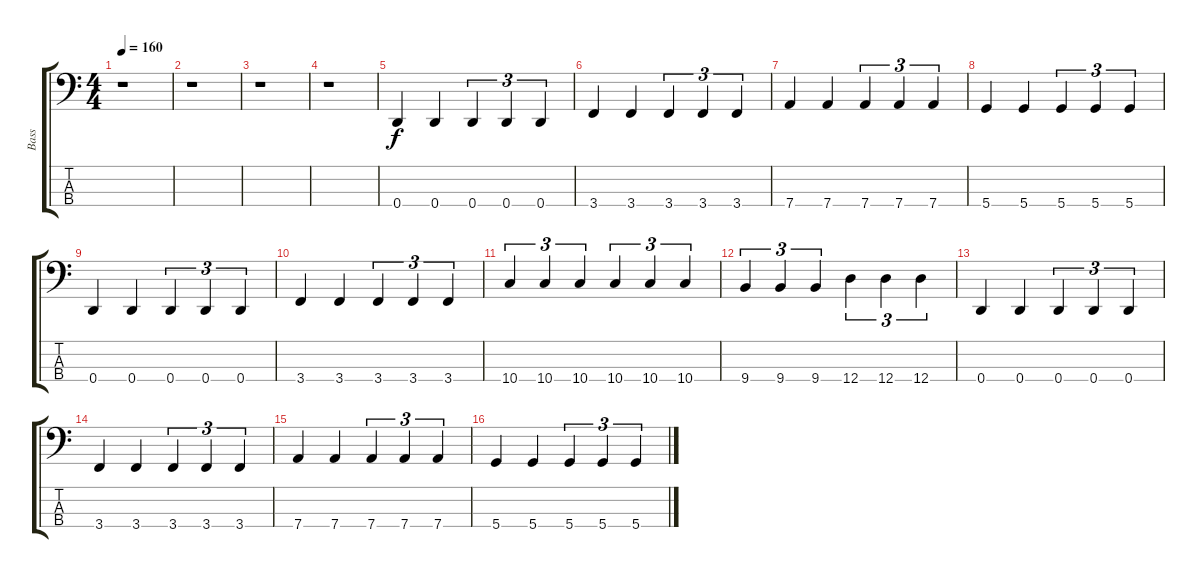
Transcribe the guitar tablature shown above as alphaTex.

\track ("Bass" "Bass") {instrument electricbassfinger}
\staff {score tabs}
\tuning (G2 D2 A1 D1) {hide}
\ts (4 4)
\tempo 160
\clef f4
\ks c
r.1{dy f instrument electricbassfinger} |
r.1 |
r.1 |
r.1 |
0.4.4 0.4.4 0.4.4{tu (3 2)} 0.4.4{tu (3 2)} 0.4.4{tu (3 2)} |
3.4.4 3.4.4 3.4.4{tu (3 2)} 3.4.4{tu (3 2)} 3.4.4{tu (3 2)} |
7.4.4 7.4.4 7.4.4{tu (3 2)} 7.4.4{tu (3 2)} 7.4.4{tu (3 2)} |
5.4.4 5.4.4 5.4.4{tu (3 2)} 5.4.4{tu (3 2)} 5.4.4{tu (3 2)} |
0.4.4 0.4.4 0.4.4{tu (3 2)} 0.4.4{tu (3 2)} 0.4.4{tu (3 2)} |
3.4.4 3.4.4 3.4.4{tu (3 2)} 3.4.4{tu (3 2)} 3.4.4{tu (3 2)} |
10.4.4{tu (3 2)} 10.4.4{tu (3 2)} 10.4.4{tu (3 2)} 10.4.4{tu (3 2)} 10.4.4{tu (3 2)} 10.4.4{tu (3 2)} |
9.4.4{tu (3 2)} 9.4.4{tu (3 2)} 9.4.4{tu (3 2)} 12.4.4{tu (3 2)} 12.4.4{tu (3 2)} 12.4.4{tu (3 2)} |
0.4.4 0.4.4 0.4.4{tu (3 2)} 0.4.4{tu (3 2)} 0.4.4{tu (3 2)} |
3.4.4 3.4.4 3.4.4{tu (3 2)} 3.4.4{tu (3 2)} 3.4.4{tu (3 2)} |
7.4.4 7.4.4 7.4.4{tu (3 2)} 7.4.4{tu (3 2)} 7.4.4{tu (3 2)} |
5.4.4 5.4.4 5.4.4{tu (3 2)} 5.4.4{tu (3 2)} 5.4.4{tu (3 2)}
